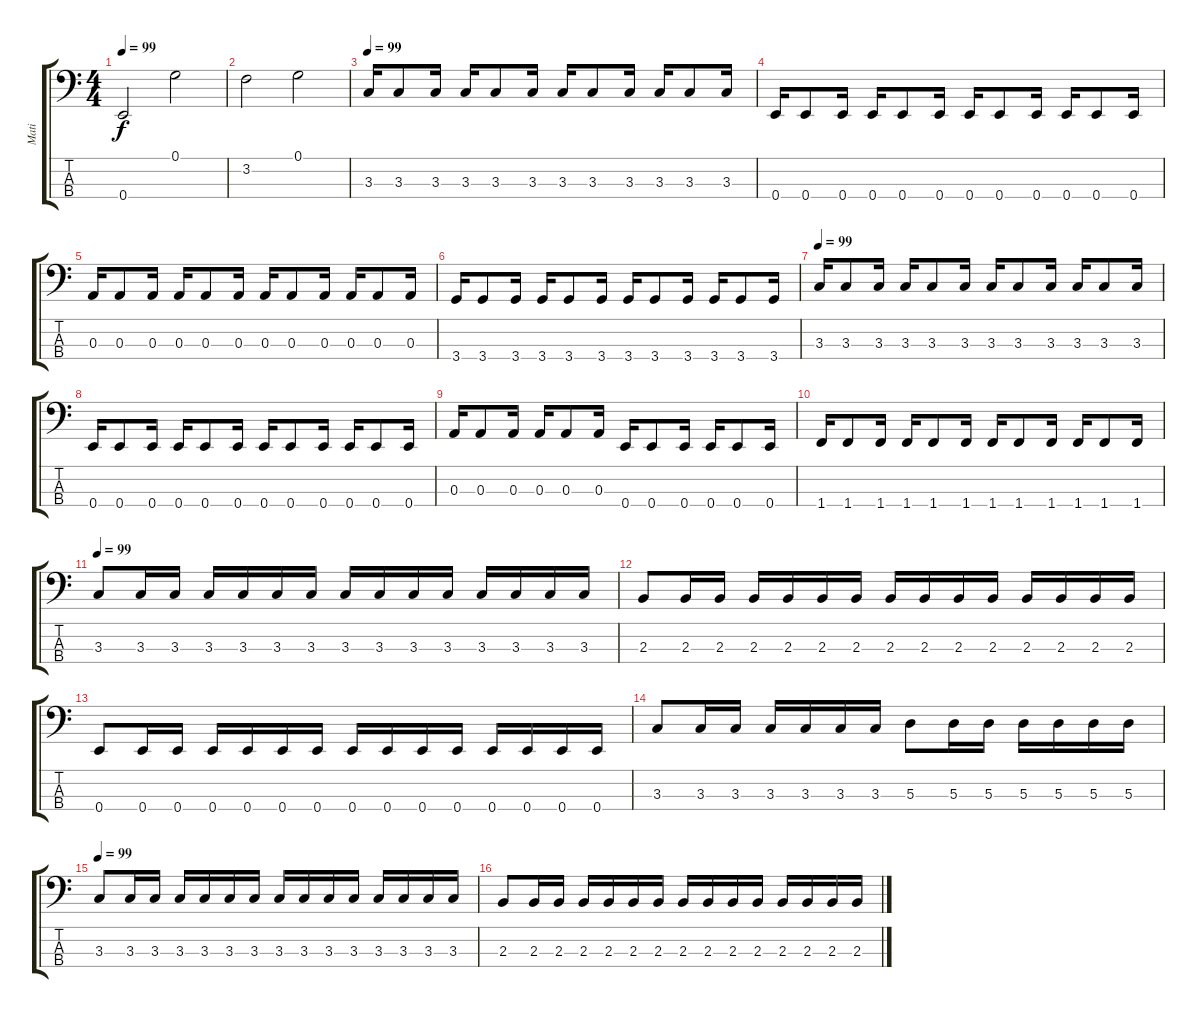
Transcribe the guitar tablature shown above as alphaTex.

\track ("Mati" "Mati") {instrument electricbasspick}
\staff {score tabs}
\tuning (G2 D2 A1 E1) {hide}
\ts (4 4)
\tempo 99
\clef f4
\ks c
0.4.2{dy f} 0.1.2 |
3.2.2 0.1.2 |
\tempo 99
3.3.16 3.3.8 3.3.16 3.3.16 3.3.8 3.3.16 3.3.16 3.3.8 3.3.16 3.3.16 3.3.8 3.3.16 |
0.4.16 0.4.8 0.4.16 0.4.16 0.4.8 0.4.16 0.4.16 0.4.8 0.4.16 0.4.16 0.4.8 0.4.16 |
0.3.16 0.3.8 0.3.16 0.3.16 0.3.8 0.3.16 0.3.16 0.3.8 0.3.16 0.3.16 0.3.8 0.3.16 |
3.4.16 3.4.8 3.4.16 3.4.16 3.4.8 3.4.16 3.4.16 3.4.8 3.4.16 3.4.16 3.4.8 3.4.16 |
\tempo 99
3.3.16 3.3.8 3.3.16 3.3.16 3.3.8 3.3.16 3.3.16 3.3.8 3.3.16 3.3.16 3.3.8 3.3.16 |
0.4.16 0.4.8 0.4.16 0.4.16 0.4.8 0.4.16 0.4.16 0.4.8 0.4.16 0.4.16 0.4.8 0.4.16 |
0.3.16 0.3.8 0.3.16 0.3.16 0.3.8 0.3.16 0.4.16 0.4.8 0.4.16 0.4.16 0.4.8 0.4.16 |
1.4.16 1.4.8 1.4.16 1.4.16 1.4.8 1.4.16 1.4.16 1.4.8 1.4.16 1.4.16 1.4.8 1.4.16 |
\tempo 99
3.3.8 3.3.16 3.3.16 3.3.16 3.3.16 3.3.16 3.3.16 3.3.16 3.3.16 3.3.16 3.3.16 3.3.16 3.3.16 3.3.16 3.3.16 |
2.3.8 2.3.16 2.3.16 2.3.16 2.3.16 2.3.16 2.3.16 2.3.16 2.3.16 2.3.16 2.3.16 2.3.16 2.3.16 2.3.16 2.3.16 |
0.4.8 0.4.16 0.4.16 0.4.16 0.4.16 0.4.16 0.4.16 0.4.16 0.4.16 0.4.16 0.4.16 0.4.16 0.4.16 0.4.16 0.4.16 |
3.3.8 3.3.16 3.3.16 3.3.16 3.3.16 3.3.16 3.3.16 5.3.8 5.3.16 5.3.16 5.3.16 5.3.16 5.3.16 5.3.16 |
\tempo 99
3.3.8 3.3.16 3.3.16 3.3.16 3.3.16 3.3.16 3.3.16 3.3.16 3.3.16 3.3.16 3.3.16 3.3.16 3.3.16 3.3.16 3.3.16 |
2.3.8 2.3.16 2.3.16 2.3.16 2.3.16 2.3.16 2.3.16 2.3.16 2.3.16 2.3.16 2.3.16 2.3.16 2.3.16 2.3.16 2.3.16
